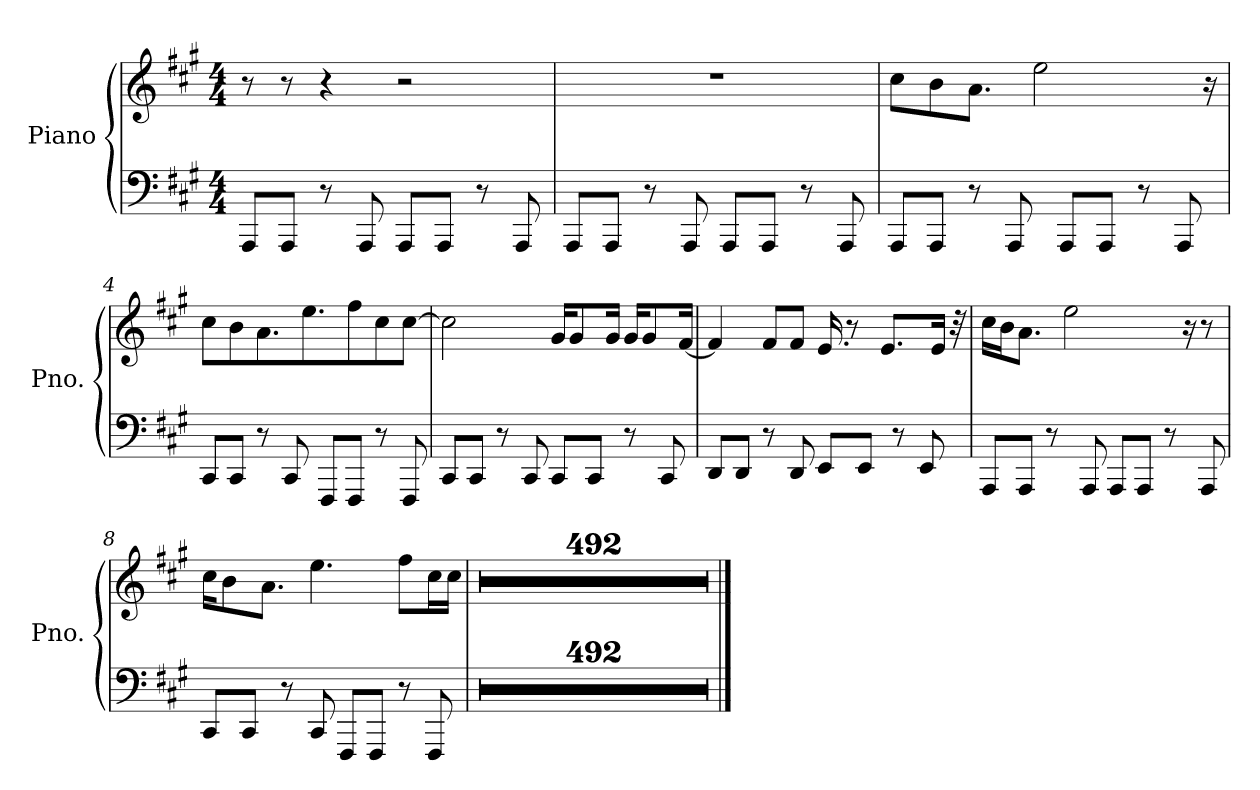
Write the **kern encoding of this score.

**kern	**kern
*part1	*part1
*staff2	*staff1
*I"Piano	*
*I'Pno.	*
*clefF4	*clefG2
*k[f#c#g#]	*k[f#c#g#]
*M4/4	*M4/4
=1	=1
8AAA/L	8r
8AAA/J	8r
8r	4r
8AAA/	.
8AAA/L	2r
8AAA/J	.
8r	.
8AAA/	.
=2	=2
8AAA/L	1r
8AAA/J	.
8r	.
8AAA/	.
8AAA/L	.
8AAA/J	.
8r	.
8AAA/	.
=3	=3
8AAA/L	8cc#\L
8AAA/J	8b\
8r	8.a\J
8AAA/	.
.	2ee\
8AAA/L	.
8AAA/J	.
8r	.
8AAA/	.
.	16r
=4	=4
8CC#/L	8cc#\L
8CC#/J	8b\
8r	8.a\
8CC#/	.
.	8.ee\
8FFF#/L	.
8FFF#/J	8ff#\
8r	8cc#\
8FFF#/	[8cc#\J
!!LO:LB:g=z
=5	=5
8CC#/L	2cc#\]
8CC#/J	.
8r	.
8CC#/	.
8CC#/L	16g#/KL
.	8g#/
8CC#/J	.
.	16g#/Jk
8r	16g#/KL
.	8g#/
8CC#/	.
.	[16f#/Jk
=6	=6
8DD/L	4f#/]
8DD/J	.
8r	8f#/L
8DD/	8f#/J
8EE/L	16.e/
.	8r
8EE/J	.
.	8.e/L
8r	.
8EE/	.
.	16e/Jk
.	32r
=7	=7
8AAA/L	16cc#\LL
.	16b\J
8AAA/J	8.a\J
8r	.
.	2ee\
8AAA/	.
8AAA/L	.
8AAA/J	.
8r	.
.	16r
8AAA/	8r
=8	=8
8CC#/L	16cc#\KL
.	8b\
8CC#/J	.
.	8.a\J
8r	.
8CC#/	4.ee\
8FFF#/L	.
8FFF#/J	.
8r	8ff#\L
8FFF#/	16cc#\L
.	16cc#\JJ
!!LO:LB:g=z
=9	=9
1r	1r
=10	=10
1r	1r
=11	=11
1r	1r
=12	=12
1r	1r
=13	=13
1r	1r
=14	=14
1r	1r
=15	=15
1r	1r
=16	=16
1r	1r
=17	=17
1r	1r
=18	=18
1r	1r
=19	=19
1r	1r
=20	=20
1r	1r
=21	=21
1r	1r
=22	=22
1r	1r
=23	=23
1r	1r
=24	=24
1r	1r
=25	=25
1r	1r
!!LO:LB:g=z
=26	=26
1r	1r
=27	=27
1r	1r
=28	=28
1r	1r
=29	=29
1r	1r
=30	=30
1r	1r
=31	=31
1r	1r
=32	=32
1r	1r
=33	=33
1r	1r
=34	=34
1r	1r
=35	=35
1r	1r
=36	=36
1r	1r
=37	=37
1r	1r
=38	=38
1r	1r
=39	=39
1r	1r
=40	=40
1r	1r
=41	=41
1r	1r
=42	=42
1r	1r
!!LO:LB:g=z
=43	=43
1r	1r
=44	=44
1r	1r
=45	=45
1r	1r
=46	=46
1r	1r
=47	=47
1r	1r
=48	=48
1r	1r
=49	=49
1r	1r
=50	=50
1r	1r
=51	=51
1r	1r
=52	=52
1r	1r
=53	=53
1r	1r
=54	=54
1r	1r
=55	=55
1r	1r
=56	=56
1r	1r
=57	=57
1r	1r
=58	=58
1r	1r
=59	=59
1r	1r
!!LO:PB:g=z
=60	=60
1r	1r
=61	=61
1r	1r
=62	=62
1r	1r
=63	=63
1r	1r
=64	=64
1r	1r
=65	=65
1r	1r
=66	=66
1r	1r
=67	=67
1r	1r
=68	=68
1r	1r
=69	=69
1r	1r
=70	=70
1r	1r
=71	=71
1r	1r
=72	=72
1r	1r
=73	=73
1r	1r
=74	=74
1r	1r
=75	=75
1r	1r
=76	=76
1r	1r
!!LO:LB:g=z
=77	=77
1r	1r
=78	=78
1r	1r
=79	=79
1r	1r
=80	=80
1r	1r
=81	=81
1r	1r
=82	=82
1r	1r
=83	=83
1r	1r
=84	=84
1r	1r
=85	=85
1r	1r
=86	=86
1r	1r
=87	=87
1r	1r
=88	=88
1r	1r
=89	=89
1r	1r
=90	=90
1r	1r
=91	=91
1r	1r
=92	=92
1r	1r
=93	=93
1r	1r
!!LO:LB:g=z
=94	=94
1r	1r
=95	=95
1r	1r
=96	=96
1r	1r
=97	=97
1r	1r
=98	=98
1r	1r
=99	=99
1r	1r
=100	=100
1r	1r
=101	=101
1r	1r
=102	=102
1r	1r
=103	=103
1r	1r
=104	=104
1r	1r
=105	=105
1r	1r
=106	=106
1r	1r
=107	=107
1r	1r
=108	=108
1r	1r
=109	=109
1r	1r
=110	=110
1r	1r
!!LO:LB:g=z
=111	=111
1r	1r
=112	=112
1r	1r
=113	=113
1r	1r
=114	=114
1r	1r
=115	=115
1r	1r
=116	=116
1r	1r
=117	=117
1r	1r
=118	=118
1r	1r
=119	=119
1r	1r
=120	=120
1r	1r
=121	=121
1r	1r
=122	=122
1r	1r
=123	=123
1r	1r
=124	=124
1r	1r
=125	=125
1r	1r
=126	=126
1r	1r
=127	=127
1r	1r
!!LO:LB:g=z
=128	=128
1r	1r
=129	=129
1r	1r
=130	=130
1r	1r
=131	=131
1r	1r
=132	=132
1r	1r
=133	=133
1r	1r
=134	=134
1r	1r
=135	=135
1r	1r
=136	=136
1r	1r
=137	=137
1r	1r
=138	=138
1r	1r
=139	=139
1r	1r
=140	=140
1r	1r
=141	=141
1r	1r
=142	=142
1r	1r
=143	=143
1r	1r
=144	=144
1r	1r
!!LO:PB:g=z
=145	=145
1r	1r
=146	=146
1r	1r
=147	=147
1r	1r
=148	=148
1r	1r
=149	=149
1r	1r
=150	=150
1r	1r
=151	=151
1r	1r
=152	=152
1r	1r
=153	=153
1r	1r
=154	=154
1r	1r
=155	=155
1r	1r
=156	=156
1r	1r
=157	=157
1r	1r
=158	=158
1r	1r
=159	=159
1r	1r
=160	=160
1r	1r
=161	=161
1r	1r
!!LO:LB:g=z
=162	=162
1r	1r
=163	=163
1r	1r
=164	=164
1r	1r
=165	=165
1r	1r
=166	=166
1r	1r
=167	=167
1r	1r
=168	=168
1r	1r
=169	=169
1r	1r
=170	=170
1r	1r
=171	=171
1r	1r
=172	=172
1r	1r
=173	=173
1r	1r
=174	=174
1r	1r
=175	=175
1r	1r
=176	=176
1r	1r
=177	=177
1r	1r
=178	=178
1r	1r
!!LO:LB:g=z
=179	=179
1r	1r
=180	=180
1r	1r
=181	=181
1r	1r
=182	=182
1r	1r
=183	=183
1r	1r
=184	=184
1r	1r
=185	=185
1r	1r
=186	=186
1r	1r
=187	=187
1r	1r
=188	=188
1r	1r
=189	=189
1r	1r
=190	=190
1r	1r
=191	=191
1r	1r
=192	=192
1r	1r
=193	=193
1r	1r
=194	=194
1r	1r
=195	=195
1r	1r
!!LO:LB:g=z
=196	=196
1r	1r
=197	=197
1r	1r
=198	=198
1r	1r
=199	=199
1r	1r
=200	=200
1r	1r
=201	=201
1r	1r
=202	=202
1r	1r
=203	=203
1r	1r
=204	=204
1r	1r
=205	=205
1r	1r
=206	=206
1r	1r
=207	=207
1r	1r
=208	=208
1r	1r
=209	=209
1r	1r
=210	=210
1r	1r
=211	=211
1r	1r
=212	=212
1r	1r
!!LO:LB:g=z
=213	=213
1r	1r
=214	=214
1r	1r
=215	=215
1r	1r
=216	=216
1r	1r
=217	=217
1r	1r
=218	=218
1r	1r
=219	=219
1r	1r
=220	=220
1r	1r
=221	=221
1r	1r
=222	=222
1r	1r
=223	=223
1r	1r
=224	=224
1r	1r
=225	=225
1r	1r
=226	=226
1r	1r
=227	=227
1r	1r
=228	=228
1r	1r
=229	=229
1r	1r
!!LO:PB:g=z
=230	=230
1r	1r
=231	=231
1r	1r
=232	=232
1r	1r
=233	=233
1r	1r
=234	=234
1r	1r
=235	=235
1r	1r
=236	=236
1r	1r
=237	=237
1r	1r
=238	=238
1r	1r
=239	=239
1r	1r
=240	=240
1r	1r
=241	=241
1r	1r
=242	=242
1r	1r
=243	=243
1r	1r
=244	=244
1r	1r
=245	=245
1r	1r
=246	=246
1r	1r
!!LO:LB:g=z
=247	=247
1r	1r
=248	=248
1r	1r
=249	=249
1r	1r
=250	=250
1r	1r
=251	=251
1r	1r
=252	=252
1r	1r
=253	=253
1r	1r
=254	=254
1r	1r
=255	=255
1r	1r
=256	=256
1r	1r
=257	=257
1r	1r
=258	=258
1r	1r
=259	=259
1r	1r
=260	=260
1r	1r
=261	=261
1r	1r
=262	=262
1r	1r
=263	=263
1r	1r
!!LO:LB:g=z
=264	=264
1r	1r
=265	=265
1r	1r
=266	=266
1r	1r
=267	=267
1r	1r
=268	=268
1r	1r
=269	=269
1r	1r
=270	=270
1r	1r
=271	=271
1r	1r
=272	=272
1r	1r
=273	=273
1r	1r
=274	=274
1r	1r
=275	=275
1r	1r
=276	=276
1r	1r
=277	=277
1r	1r
=278	=278
1r	1r
=279	=279
1r	1r
=280	=280
1r	1r
!!LO:LB:g=z
=281	=281
1r	1r
=282	=282
1r	1r
=283	=283
1r	1r
=284	=284
1r	1r
=285	=285
1r	1r
=286	=286
1r	1r
=287	=287
1r	1r
=288	=288
1r	1r
=289	=289
1r	1r
=290	=290
1r	1r
=291	=291
1r	1r
=292	=292
1r	1r
=293	=293
1r	1r
=294	=294
1r	1r
=295	=295
1r	1r
=296	=296
1r	1r
=297	=297
1r	1r
!!LO:LB:g=z
=298	=298
1r	1r
=299	=299
1r	1r
=300	=300
1r	1r
=301	=301
1r	1r
=302	=302
1r	1r
=303	=303
1r	1r
=304	=304
1r	1r
=305	=305
1r	1r
=306	=306
1r	1r
=307	=307
1r	1r
=308	=308
1r	1r
=309	=309
1r	1r
=310	=310
1r	1r
=311	=311
1r	1r
=312	=312
1r	1r
=313	=313
1r	1r
=314	=314
1r	1r
!!LO:PB:g=z
=315	=315
1r	1r
=316	=316
1r	1r
=317	=317
1r	1r
=318	=318
1r	1r
=319	=319
1r	1r
=320	=320
1r	1r
=321	=321
1r	1r
=322	=322
1r	1r
=323	=323
1r	1r
=324	=324
1r	1r
=325	=325
1r	1r
=326	=326
1r	1r
=327	=327
1r	1r
=328	=328
1r	1r
=329	=329
1r	1r
=330	=330
1r	1r
=331	=331
1r	1r
!!LO:LB:g=z
=332	=332
1r	1r
=333	=333
1r	1r
=334	=334
1r	1r
=335	=335
1r	1r
=336	=336
1r	1r
=337	=337
1r	1r
=338	=338
1r	1r
=339	=339
1r	1r
=340	=340
1r	1r
=341	=341
1r	1r
=342	=342
1r	1r
=343	=343
1r	1r
=344	=344
1r	1r
=345	=345
1r	1r
=346	=346
1r	1r
=347	=347
1r	1r
=348	=348
1r	1r
!!LO:LB:g=z
=349	=349
1r	1r
=350	=350
1r	1r
=351	=351
1r	1r
=352	=352
1r	1r
=353	=353
1r	1r
=354	=354
1r	1r
=355	=355
1r	1r
=356	=356
1r	1r
=357	=357
1r	1r
=358	=358
1r	1r
=359	=359
1r	1r
=360	=360
1r	1r
=361	=361
1r	1r
=362	=362
1r	1r
=363	=363
1r	1r
=364	=364
1r	1r
=365	=365
1r	1r
!!LO:LB:g=z
=366	=366
1r	1r
=367	=367
1r	1r
=368	=368
1r	1r
=369	=369
1r	1r
=370	=370
1r	1r
=371	=371
1r	1r
=372	=372
1r	1r
=373	=373
1r	1r
=374	=374
1r	1r
=375	=375
1r	1r
=376	=376
1r	1r
=377	=377
1r	1r
=378	=378
1r	1r
=379	=379
1r	1r
=380	=380
1r	1r
=381	=381
1r	1r
=382	=382
1r	1r
!!LO:LB:g=z
=383	=383
1r	1r
=384	=384
1r	1r
=385	=385
1r	1r
=386	=386
1r	1r
=387	=387
1r	1r
=388	=388
1r	1r
=389	=389
1r	1r
=390	=390
1r	1r
=391	=391
1r	1r
=392	=392
1r	1r
=393	=393
1r	1r
=394	=394
1r	1r
=395	=395
1r	1r
=396	=396
1r	1r
=397	=397
1r	1r
=398	=398
1r	1r
=399	=399
1r	1r
!!LO:PB:g=z
=400	=400
1r	1r
=401	=401
1r	1r
=402	=402
1r	1r
=403	=403
1r	1r
=404	=404
1r	1r
=405	=405
1r	1r
=406	=406
1r	1r
=407	=407
1r	1r
=408	=408
1r	1r
=409	=409
1r	1r
=410	=410
1r	1r
=411	=411
1r	1r
=412	=412
1r	1r
=413	=413
1r	1r
=414	=414
1r	1r
=415	=415
1r	1r
=416	=416
1r	1r
!!LO:LB:g=z
=417	=417
1r	1r
=418	=418
1r	1r
=419	=419
1r	1r
=420	=420
1r	1r
=421	=421
1r	1r
=422	=422
1r	1r
=423	=423
1r	1r
=424	=424
1r	1r
=425	=425
1r	1r
=426	=426
1r	1r
=427	=427
1r	1r
=428	=428
1r	1r
=429	=429
1r	1r
=430	=430
1r	1r
=431	=431
1r	1r
=432	=432
1r	1r
=433	=433
1r	1r
!!LO:LB:g=z
=434	=434
1r	1r
=435	=435
1r	1r
=436	=436
1r	1r
=437	=437
1r	1r
=438	=438
1r	1r
=439	=439
1r	1r
=440	=440
1r	1r
=441	=441
1r	1r
=442	=442
1r	1r
=443	=443
1r	1r
=444	=444
1r	1r
=445	=445
1r	1r
=446	=446
1r	1r
=447	=447
1r	1r
=448	=448
1r	1r
=449	=449
1r	1r
=450	=450
1r	1r
!!LO:LB:g=z
=451	=451
1r	1r
=452	=452
1r	1r
=453	=453
1r	1r
=454	=454
1r	1r
=455	=455
1r	1r
=456	=456
1r	1r
=457	=457
1r	1r
=458	=458
1r	1r
=459	=459
1r	1r
=460	=460
1r	1r
=461	=461
1r	1r
=462	=462
1r	1r
=463	=463
1r	1r
=464	=464
1r	1r
=465	=465
1r	1r
=466	=466
1r	1r
=467	=467
1r	1r
!!LO:LB:g=z
=468	=468
1r	1r
=469	=469
1r	1r
=470	=470
1r	1r
=471	=471
1r	1r
=472	=472
1r	1r
=473	=473
1r	1r
=474	=474
1r	1r
=475	=475
1r	1r
=476	=476
1r	1r
=477	=477
1r	1r
=478	=478
1r	1r
=479	=479
1r	1r
=480	=480
1r	1r
=481	=481
1r	1r
=482	=482
1r	1r
=483	=483
1r	1r
=484	=484
1r	1r
!!LO:PB:g=z
=485	=485
1r	1r
=486	=486
1r	1r
=487	=487
1r	1r
=488	=488
1r	1r
=489	=489
1r	1r
=490	=490
1r	1r
=491	=491
1r	1r
=492	=492
1r	1r
=493	=493
1r	1r
=494	=494
1r	1r
=495	=495
1r	1r
=496	=496
1r	1r
=497	=497
1r	1r
=498	=498
1r	1r
=499	=499
1r	1r
=500	=500
1r	1r
==	==
*-	*-
